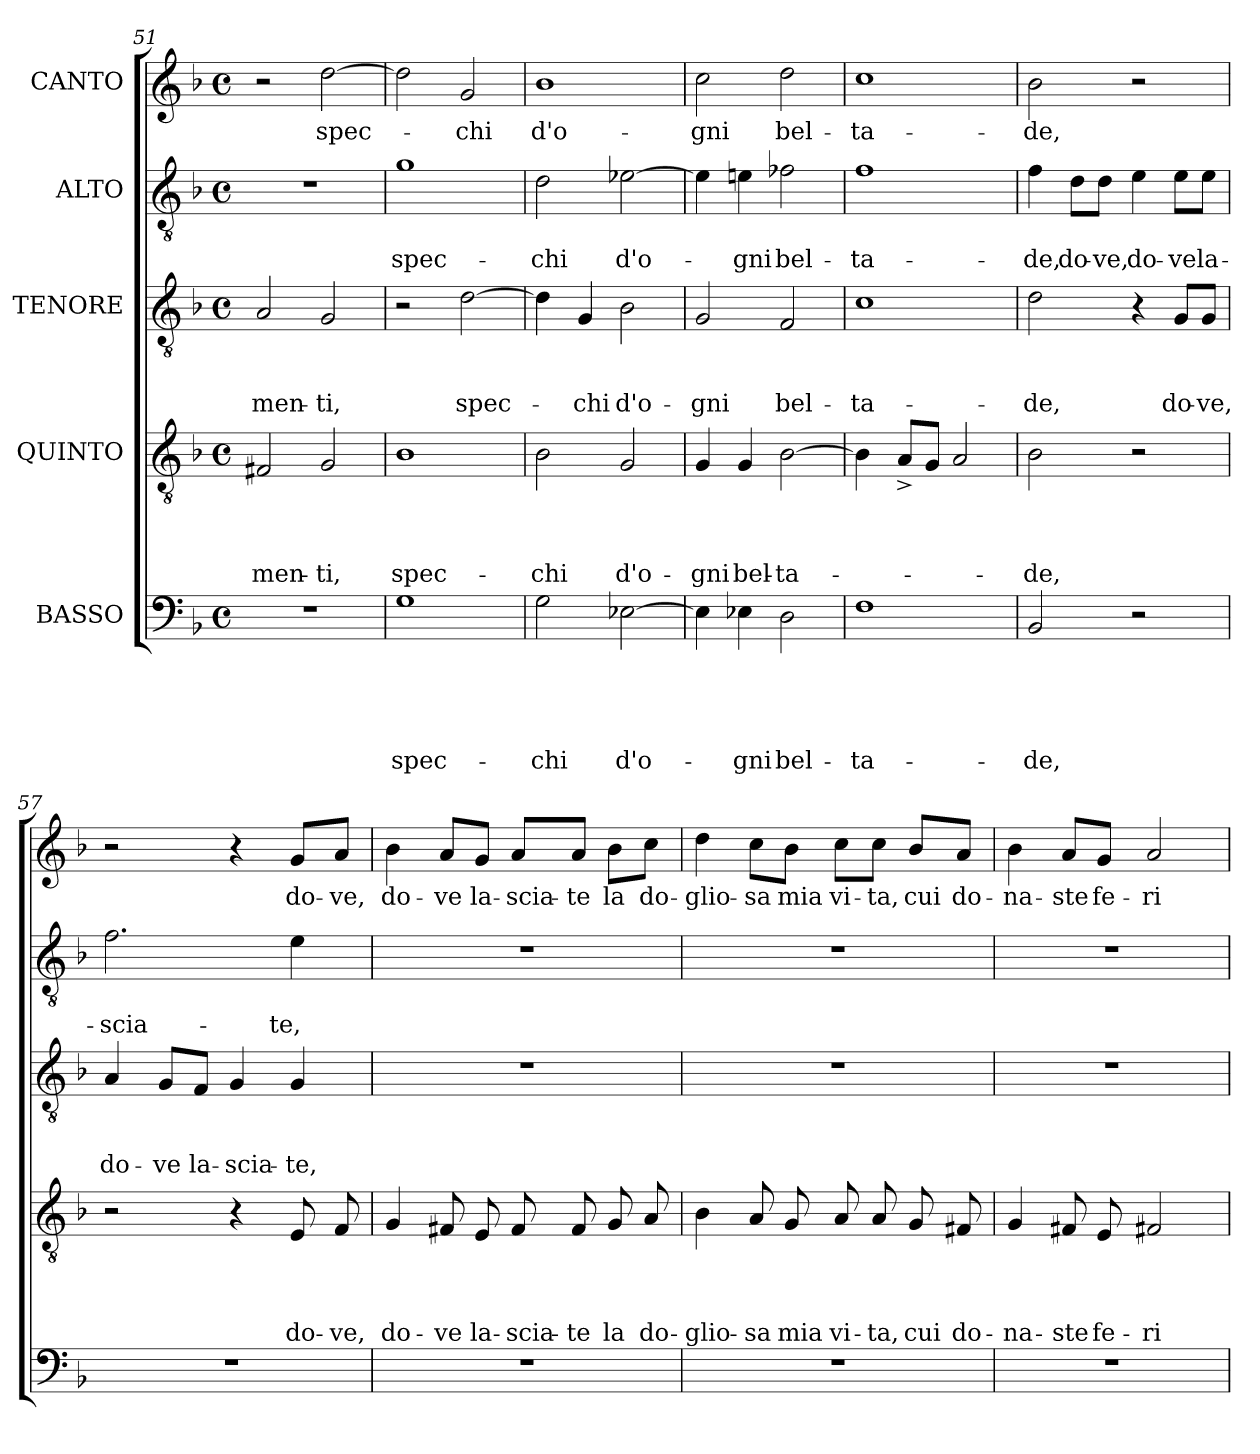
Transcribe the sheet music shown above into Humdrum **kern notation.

**kern	**text	**text	**text	**text	**text	**kern	**text	**text	**text	**text	**kern	**text	**text	**text	**kern	**text	**text	**kern	**text
*part5	*part5	*part5	*part5	*part5	*part5	*part4	*part4	*part4	*part4	*part4	*part3	*part3	*part3	*part3	*part2	*part2	*part2	*part1	*part1
*staff5	*staff5	*staff5	*staff5	*staff5	*staff5	*staff4	*staff4	*staff4	*staff4	*staff4	*staff3	*staff3	*staff3	*staff3	*staff2	*staff2	*staff2	*staff1	*staff1
*I"BASSO	*	*	*	*	*	*I"QUINTO	*	*	*	*	*I"TENORE	*	*	*	*I"ALTO	*	*	*I"CANTO	*
*clefF4	*	*	*	*	*	*clefGv2	*	*	*	*	*clefGv2	*	*	*	*clefGv2	*	*	*clefG2	*
*k[b-]	*	*	*	*	*	*k[b-]	*	*	*	*	*k[b-]	*	*	*	*k[b-]	*	*	*k[b-]	*
*F:	*	*	*	*	*	*F:	*	*	*	*	*F:	*	*	*	*F:	*	*	*F:	*
*M4/4	*	*	*	*	*	*M4/4	*	*	*	*	*M4/4	*	*	*	*M4/4	*	*	*M4/4	*
*met(c)	*	*	*	*	*	*met(c)	*	*	*	*	*met(c)	*	*	*	*met(c)	*	*	*met(c)	*
=51	=51	=51	=51	=51	=51	=51	=51	=51	=51	=51	=51	=51	=51	=51	=51	=51	=51	=51	=51
!	!	!	!	!	!	!	!	!	!	!LO:LY:b	!	!	!	!LO:LY:b	!	!	!	!	!
1r	.	.	.	.	.	2F#X/	.	.	.	-men-	2A/	.	.	-men-	1r	.	.	2r	.
!	!	!	!	!	!	!	!	!	!	!LO:LY:b	!	!	!	!LO:LY:b	!	!	!	!	!LO:LY:b
.	.	.	.	.	.	2G/	.	.	.	-ti,	2G/	.	.	-ti,	.	.	.	[>2dd\	spec-
=52	=52	=52	=52	=52	=52	=52	=52	=52	=52	=52	=52	=52	=52	=52	=52	=52	=52	=52	=52
!	!	!	!	!	!LO:LY:b	!	!	!	!	!LO:LY:b	!	!	!	!	!	!	!LO:LY:b	!	!
1G	.	.	.	.	spec-	1B-	.	.	.	spec-	2r	.	.	.	1g	.	spec-	2dd\]	.
!	!	!	!	!	!	!	!	!	!	!	!	!	!	!LO:LY:b	!	!	!	!	!LO:LY:b
.	.	.	.	.	.	.	.	.	.	.	[<2d\	.	.	spec-	.	.	.	2g/	-chi
!!LO:LB:g=z
=53	=53	=53	=53	=53	=53	=53	=53	=53	=53	=53	=53	=53	=53	=53	=53	=53	=53	=53	=53
!	!	!	!	!	!LO:LY:b	!	!	!	!	!LO:LY:b	!	!	!	!	!	!	!LO:LY:b	!	!LO:LY:b
2G\	.	.	.	.	-chi	2B-\	.	.	.	-chi	4d\]	.	.	.	2d\	.	-chi	1b-	d'o-
!	!	!	!	!	!	!	!	!	!	!	!	!	!	!LO:LY:b	!	!	!	!	!
.	.	.	.	.	.	.	.	.	.	.	4G/	.	.	-chi	.	.	.	.	.
!	!	!	!	!	!LO:LY:b	!	!	!	!	!LO:LY:b	!	!	!	!LO:LY:b	!	!	!LO:LY:b	!	!
[>2E-X\	.	.	.	.	d'o-	2G/	.	.	.	d'o-	2B-\	.	.	d'o-	[>2e-X\	.	d'o-	.	.
=54	=54	=54	=54	=54	=54	=54	=54	=54	=54	=54	=54	=54	=54	=54	=54	=54	=54	=54	=54
!	!	!	!	!	!	!	!	!	!	!LO:LY:b	!	!	!	!LO:LY:b	!	!	!	!	!LO:LY:b
4E-\]	.	.	.	.	.	4G/	.	.	.	-gni	2G/	.	.	-gni	4e-\]	.	.	2cc\	-gni
!	!	!	!	!	!LO:LY:b	!	!	!	!	!LO:LY:b	!	!	!	!	!	!	!LO:LY:b	!	!
4E-i\	.	.	.	.	-gni	4G/	.	.	.	bel-	.	.	.	.	4e\	.	-gni	.	.
!	!	!	!	!	!LO:LY:b	!	!	!	!	!LO:LY:b	!	!	!	!LO:LY:b	!	!	!LO:LY:b	!	!LO:LY:b
2D\	.	.	.	.	bel-	[>2B-\	.	.	.	-ta-	2F/	.	.	bel-	2f-i\	.	bel-	2dd\	bel-
=55	=55	=55	=55	=55	=55	=55	=55	=55	=55	=55	=55	=55	=55	=55	=55	=55	=55	=55	=55
!	!	!	!	!	!LO:LY:b	!	!	!	!	!	!	!	!	!LO:LY:b	!	!	!LO:LY:b	!	!LO:LY:b
1F	.	.	.	.	-ta-	4B-\]	.	.	.	.	1c	.	.	-ta-	1f	.	-ta-	1cc	-ta-
.	.	.	.	.	.	8A^</L	.	.	.	.	.	.	.	.	.	.	.	.	.
.	.	.	.	.	.	8G/J	.	.	.	.	.	.	.	.	.	.	.	.	.
.	.	.	.	.	.	2A/	.	.	.	.	.	.	.	.	.	.	.	.	.
=56	=56	=56	=56	=56	=56	=56	=56	=56	=56	=56	=56	=56	=56	=56	=56	=56	=56	=56	=56
!	!	!	!	!	!LO:LY:b	!	!	!	!	!LO:LY:b	!	!	!	!LO:LY:b	!	!	!LO:LY:b	!	!LO:LY:b
2BB-/	.	.	.	.	-de,	2B-\	.	.	.	-de,	2d\	.	.	-de,	4f\	.	-de,	2b-\	-de,
!	!	!	!	!	!	!	!	!	!	!	!	!	!	!	!	!	!LO:LY:b	!	!
.	.	.	.	.	.	.	.	.	.	.	.	.	.	.	8d\L	.	do-	.	.
!	!	!	!	!	!	!	!	!	!	!	!	!	!	!	!	!	!LO:LY:b:rj	!	!
.	.	.	.	.	.	.	.	.	.	.	.	.	.	.	8d\J	.	-ve,	.	.
!	!	!	!	!	!	!	!	!	!	!	!	!	!	!	!	!	!LO:LY:b	!	!
2r	.	.	.	.	.	2r	.	.	.	.	4r	.	.	.	4e\	.	do-	2r	.
!	!	!	!	!	!	!	!	!	!	!	!	!	!	!LO:LY:b	!	!	!LO:LY:b	!	!
.	.	.	.	.	.	.	.	.	.	.	8G/L	.	.	do-	8e\L	.	-ve	.	.
!	!	!	!	!	!	!	!	!	!	!	!	!	!	!LO:LY:b	!	!	!LO:LY:b	!	!
.	.	.	.	.	.	.	.	.	.	.	8G/J	.	.	-ve,	8e\J	.	la-	.	.
=57	=57	=57	=57	=57	=57	=57	=57	=57	=57	=57	=57	=57	=57	=57	=57	=57	=57	=57	=57
!	!	!	!	!	!	!	!	!	!	!	!	!	!	!LO:LY:b	!	!	!LO:LY:b	!	!
1r	.	.	.	.	.	2r	.	.	.	.	4A/	.	.	do-	2.f\	.	-scia-	2r	.
!	!	!	!	!	!	!	!	!	!	!	!	!	!	!LO:LY:b	!	!	!	!	!
.	.	.	.	.	.	.	.	.	.	.	8G/L	.	.	-ve	.	.	.	.	.
!	!	!	!	!	!	!	!	!	!	!	!	!	!	!LO:LY:b	!	!	!	!	!
.	.	.	.	.	.	.	.	.	.	.	8F/J	.	.	la-	.	.	.	.	.
!	!	!	!	!	!	!	!	!	!	!	!	!	!	!LO:LY:b	!	!	!	!	!
.	.	.	.	.	.	4r	.	.	.	.	4G/	.	.	-scia-	.	.	.	4r	.
!	!	!	!	!	!	!	!	!	!	!LO:LY:b	!	!	!	!LO:LY:b	!	!	!LO:LY:b	!	!LO:LY:b
.	.	.	.	.	.	8E/	.	.	.	do-	4G/	.	.	-te,	4e\	.	-te,	8g/L	do-
!	!	!	!	!	!	!	!	!	!	!LO:LY:b	!	!	!	!	!	!	!	!	!LO:LY:b
.	.	.	.	.	.	8F/	.	.	.	-ve,	.	.	.	.	.	.	.	8a/J	-ve,
=58	=58	=58	=58	=58	=58	=58	=58	=58	=58	=58	=58	=58	=58	=58	=58	=58	=58	=58	=58
!	!	!	!	!	!	!	!	!	!	!LO:LY:b	!	!	!	!	!	!	!	!	!LO:LY:b
1r	.	.	.	.	.	4G/	.	.	.	do-	1r	.	.	.	1r	.	.	4b-\	do-
!	!	!	!	!	!	!	!	!	!	!LO:LY:b	!	!	!	!	!	!	!	!	!LO:LY:b
.	.	.	.	.	.	8F#i/	.	.	.	-ve	.	.	.	.	.	.	.	8a/L	-ve
!	!	!	!	!	!	!	!	!	!	!LO:LY:b	!	!	!	!	!	!	!	!	!LO:LY:b
.	.	.	.	.	.	8E/	.	.	.	la-	.	.	.	.	.	.	.	8g/J	la-
!	!	!	!	!	!	!	!	!	!	!LO:LY:b	!	!	!	!	!	!	!	!	!LO:LY:b
.	.	.	.	.	.	8F#i/	.	.	.	-scia-	.	.	.	.	.	.	.	8a/L	-scia-
!	!	!	!	!	!	!	!	!	!	!LO:LY:b	!	!	!	!	!	!	!	!	!LO:LY:b
.	.	.	.	.	.	8F#i/	.	.	.	-te	.	.	.	.	.	.	.	8a/J	-te
!	!	!	!	!	!	!	!	!	!	!LO:LY:b	!	!	!	!	!	!	!	!	!LO:LY:b
.	.	.	.	.	.	8G/	.	.	.	la	.	.	.	.	.	.	.	8b-\L	la
!	!	!	!	!	!	!	!	!	!	!LO:LY:b	!	!	!	!	!	!	!	!	!LO:LY:b
.	.	.	.	.	.	8A/	.	.	.	do-	.	.	.	.	.	.	.	8cc\J	do-
!!LO:PB:g=z
=59	=59	=59	=59	=59	=59	=59	=59	=59	=59	=59	=59	=59	=59	=59	=59	=59	=59	=59	=59
!	!	!	!	!	!	!	!	!	!	!LO:LY:b	!	!	!	!	!	!	!	!	!LO:LY:b
1r	.	.	.	.	.	4B-\	.	.	.	-glio-	1r	.	.	.	1r	.	.	4dd\	-glio-
!	!	!	!	!	!	!	!	!	!	!LO:LY:b	!	!	!	!	!	!	!	!	!LO:LY:b
.	.	.	.	.	.	8A/	.	.	.	-sa	.	.	.	.	.	.	.	8cc\L	-sa
!	!	!	!	!	!	!	!	!	!	!LO:LY:b	!	!	!	!	!	!	!	!	!LO:LY:b
.	.	.	.	.	.	8G/	.	.	.	mia	.	.	.	.	.	.	.	8b-\J	mia
!	!	!	!	!	!	!	!	!	!	!LO:LY:b	!	!	!	!	!	!	!	!	!LO:LY:b
.	.	.	.	.	.	8A/	.	.	.	vi-	.	.	.	.	.	.	.	8cc\L	vi-
!	!	!	!	!	!	!	!	!	!	!LO:LY:b	!	!	!	!	!	!	!	!	!LO:LY:b
.	.	.	.	.	.	8A/	.	.	.	-ta,	.	.	.	.	.	.	.	8cc\J	-ta,
!	!	!	!	!	!	!	!	!	!	!LO:LY:b	!	!	!	!	!	!	!	!	!LO:LY:b
.	.	.	.	.	.	8G/	.	.	.	cui	.	.	.	.	.	.	.	8b-/L	cui
!	!	!	!	!	!	!	!	!	!	!LO:LY:b	!	!	!	!	!	!	!	!	!LO:LY:b
.	.	.	.	.	.	8F#i/	.	.	.	do-	.	.	.	.	.	.	.	8a/J	do-
=60	=60	=60	=60	=60	=60	=60	=60	=60	=60	=60	=60	=60	=60	=60	=60	=60	=60	=60	=60
!	!	!	!	!	!	!	!	!	!	!LO:LY:b	!	!	!	!	!	!	!	!	!LO:LY:b
1r	.	.	.	.	.	4G/	.	.	.	-na-	1r	.	.	.	1r	.	.	4b-\	-na-
!	!	!	!	!	!	!	!	!	!	!LO:LY:b	!	!	!	!	!	!	!	!	!LO:LY:b
.	.	.	.	.	.	8F#X/	.	.	.	-ste	.	.	.	.	.	.	.	8a/L	-ste
!	!	!	!	!	!	!	!	!	!	!LO:LY:b	!	!	!	!	!	!	!	!	!LO:LY:b
.	.	.	.	.	.	8E/	.	.	.	fe-	.	.	.	.	.	.	.	8g/J	fe-
!	!	!	!	!	!	!	!	!	!	!LO:LY:b	!	!	!	!	!	!	!	!	!LO:LY:b
.	.	.	.	.	.	2F#X/	.	.	.	-ri-	.	.	.	.	.	.	.	2a/	-ri-
=	=	=	=	=	=	=	=	=	=	=	=	=	=	=	=	=	=	=	=
*-	*-	*-	*-	*-	*-	*-	*-	*-	*-	*-	*-	*-	*-	*-	*-	*-	*-	*-	*-
